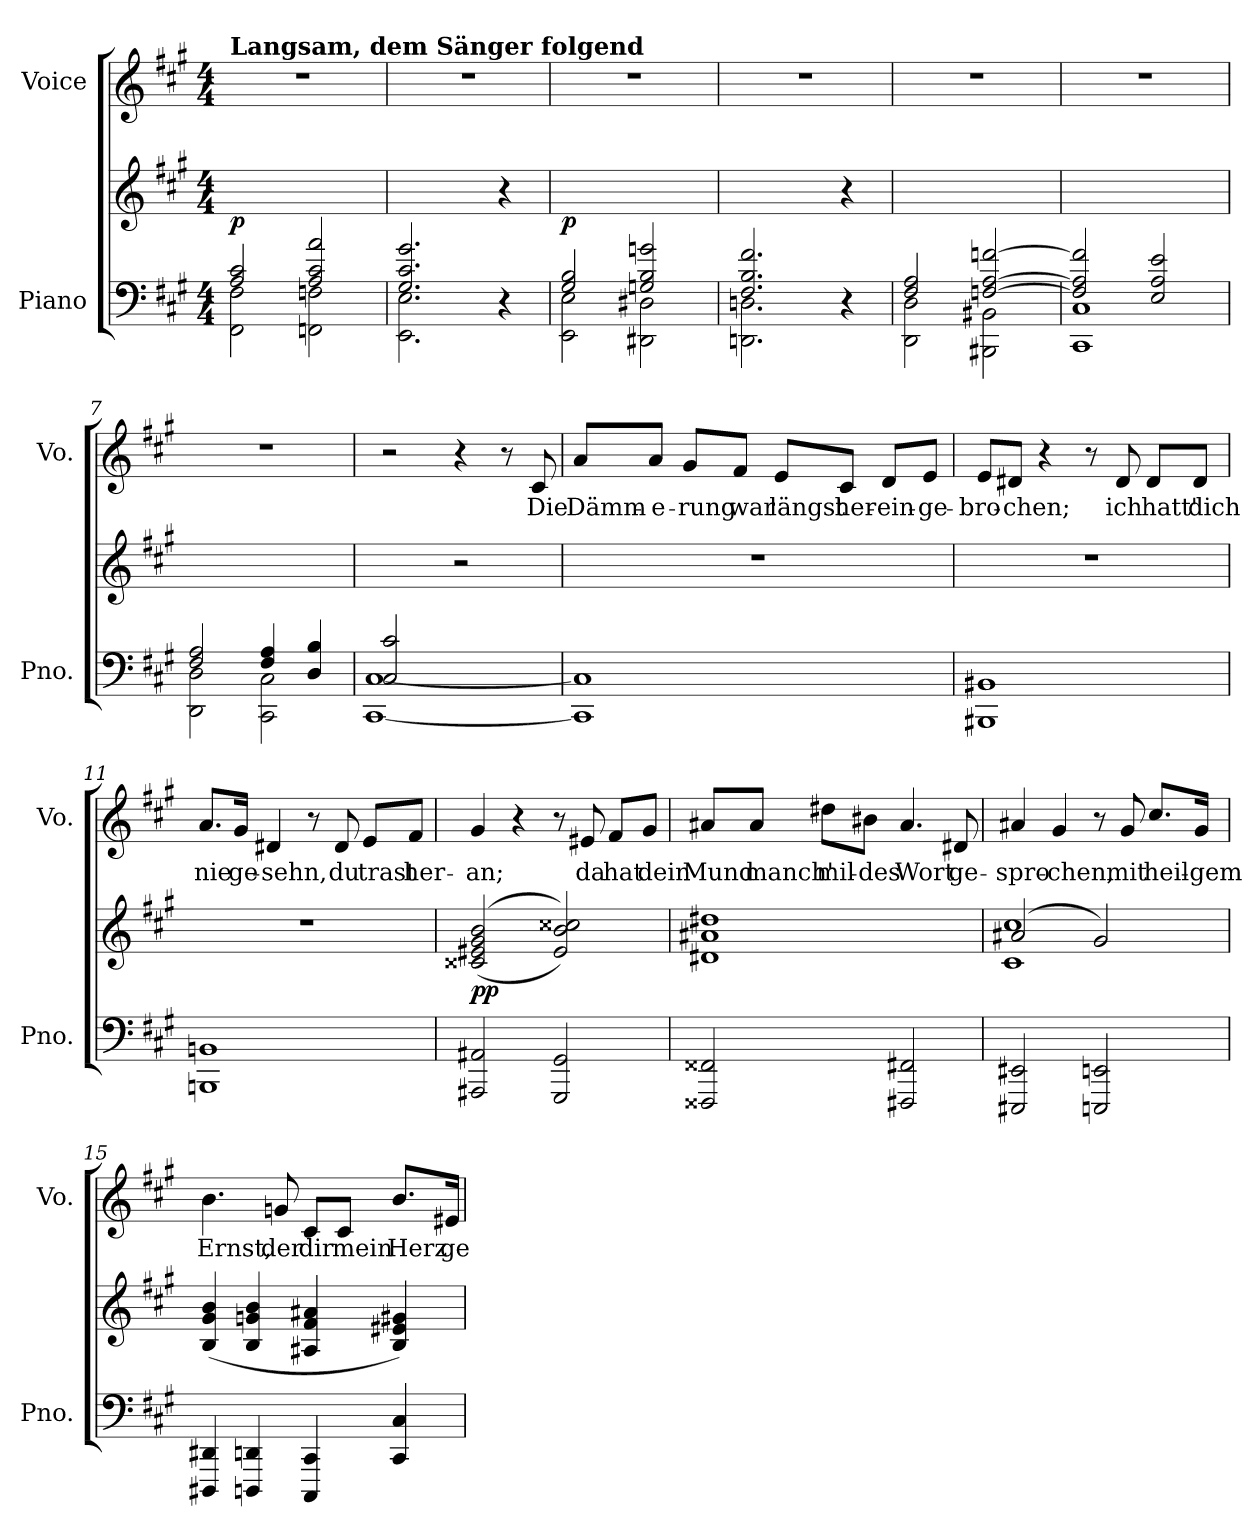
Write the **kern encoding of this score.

**kern	**kern	**dynam	**kern	**text
*part2	*part2	*part2	*part1	*part1
*staff3	*staff2	*staff2/3	*staff1	*staff1
*I"Piano	*	*	*I"Voice	*
*I'Pno.	*	*	*I'Vo.	*
*clefF4	*clefG2	*	*clefG2	*
*k[f#c#g#]	*k[f#c#g#]	*	*k[f#c#g#]	*
*M4/4	*M4/4	*	*M4/4	*
=1	=1	=1	=1	=1
*^	*	*	*	*
!	!	!	!	!LO:TX:a:B:t=Langsam, dem Sänger folgend	!
!	!	!	!LO:DY:b	!	!
2A/ 2c#/	2FF#\ 2F#\	1ryy	p	1r	.
2A/ 2c#/ 2a/	2FFn\ 2Fn\	.	.	.	.
=2	=2	=2	=2	=2	=2
2.G#/ 2.c#/ 2.g#/	2.EE\ 2.E\	2.ryy	.	1r	.
4ryy	4r	4r	.	.	.
=3	=3	=3	=3	=3	=3
!	!	!	!LO:DY:b	!	!
2G#/ 2B/	2EE\ 2E\	1ryy	p	1r	.
2Gn/ 2B/ 2gn/	2DD#X\ 2D#X\	.	.	.	.
=4	=4	=4	=4	=4	=4
2.F#/ 2.B/ 2.f#/	2.DDn\ 2.Dn\	2.ryy	.	1r	.
4ryy	4r	4r	.	.	.
=5	=5	=5	=5	=5	=5
2F#/ 2A/	2DD\ 2D\	1ryy	.	1r	.
[2Fn/ [2A/ [2fn/	2BBB#X\ 2BB#X\	.	.	.	.
=6	=6	=6	=6	=6	=6
2F/] 2A/] 2f/]	1CC# 1C#	1ryy	.	1r	.
2E/ 2A/ 2e/	.	.	.	.	.
=7	=7	=7	=7	=7	=7
2F#/ 2A/	2DD\ 2D\	1ryy	.	1r	.
4F#/ 4A/	2CC#\ 2C#\	.	.	.	.
4D/ 4B/	.	.	.	.	.
=8	=8	=8	=8	=8	=8
2C#/ 2c#/	[1CC# [1C#	2ryy	.	2r	.
2ryy	.	2r	.	4r	.
.	.	.	.	8r	.
!	!	!	!	!	!LO:LY:b
.	.	.	.	8c#/	Die
*v	*v	*	*	*	*
!!LO:LB:g=z
=9	=9	=9	=9	=9
!	!	!	!	!LO:LY:b
1CC#] 1C#]	1r	.	8a/L	Dämm-
!	!	!	!	!LO:LY:b
.	.	.	8a/J	-e-
!	!	!	!	!LO:LY:b
.	.	.	8g#/L	-rung
!	!	!	!	!LO:LY:b
.	.	.	8f#/J	war
!	!	!	!	!LO:LY:b
.	.	.	8e/L	längst
!	!	!	!	!LO:LY:b
.	.	.	8c#/J	her-
!	!	!	!	!LO:LY:b
.	.	.	8d/L	-ein-
!	!	!	!	!LO:LY:b
.	.	.	8e/J	-ge-
=10	=10	=10	=10	=10
!	!	!	!	!LO:LY:b
1BBB#X 1BB#X	1r	.	8e/L	-bro-
!	!	!	!	!LO:LY:b
.	.	.	8d#X/J	-chen;
.	.	.	4r	.
.	.	.	8r	.
!	!	!	!	!LO:LY:b
.	.	.	8d#/	ich
!	!	!	!	!LO:LY:b
.	.	.	8d#/L	hatt'
!	!	!	!	!LO:LY:b
.	.	.	8d#/J	dich
=11	=11	=11	=11	=11
!	!	!	!	!LO:LY:b
1BBBn 1BBn	1r	.	8.a/L	nie
!	!	!	!	!LO:LY:b
.	.	.	16g#/Jk	ge-
!	!	!	!	!LO:LY:b
.	.	.	4d#X/	-sehn,
.	.	.	8r	.
!	!	!	!	!LO:LY:b
.	.	.	8d#/	du
!	!	!	!	!LO:LY:b
.	.	.	8e/L	trast
!	!	!	!	!LO:LY:b
.	.	.	8f#/J	her-
!!LO:LB:g=z
=12	=12	=12	=12	=12
!	!	!LO:DY:b	!	!LO:LY:b
2AAA#X/ 2AA#X/	(>(<2c##X/ 2e#X/ 2g#/ 2b/	pp	4g#/	-an;
.	.	.	4r	.
2GGG#/ 2GG#/	2e#/ 2b/ 2cc##X/))	.	8r	.
!	!	!	!	!LO:LY:b
.	.	.	8e#X/	da
!	!	!	!	!LO:LY:b
.	.	.	8f#/L	hat
!	!	!	!	!LO:LY:b
.	.	.	8g#/J	dein
=13	=13	=13	=13	=13
!	!	!	!	!LO:LY:b
2FFF##X/ 2FF##X/	1d#X 1a#X 1dd#X	.	8a#X/L	Mund
!	!	!	!	!LO:LY:b
.	.	.	8a#/J	manch'
!	!	!	!	!LO:LY:b
.	.	.	8dd#X\L	mil-
!	!	!	!	!LO:LY:b
.	.	.	8b#X\J	-des
!	!	!	!	!LO:LY:b
2FFF#X/ 2FF#X/	.	.	4.a#/	Wort
!	!	!	!	!LO:LY:b
.	.	.	8d#X/	ge-
=14	=14	=14	=14	=14
*	*^	*	*	*
!	!	!	!	!	!LO:LY:b
2EEE#X/ 2EE#X/	(>2a#X/	1c# 1cc#	.	4a#X/	-spro-
!	!	!	!	!	!LO:LY:b
.	.	.	.	4g#/	-chen,
2EEEn/ 2EEn/	2g#/)	.	.	8r	.
!	!	!	!	!	!LO:LY:b
.	.	.	.	8g#/	mit
!	!	!	!	!	!LO:LY:b
.	.	.	.	8.cc#/L	heil-
!	!	!	!	!	!LO:LY:b
.	.	.	.	16g#/Jk	-gem
*	*v	*v	*	*	*
!!LO:LB:g=z
=15	=15	=15	=15	=15
!	!	!	!	!LO:LY:b
4DDD#X/ 4DD#X/	(<4B/ 4g#/ 4b/	.	4.b\	Ernst,
4DDDn/ 4DDn/	4B/ 4gn/ 4b/	.	.	.
!	!	!	!	!LO:LY:b
.	.	.	8gn/	der
!	!	!	!	!LO:LY:b
4CCC#/ 4CC#/	4A#X/ 4f#/ 4a#X/	.	8c#/L	dir
!	!	!	!	!LO:LY:b
.	.	.	8c#/J	mein
!	!	!	!	!LO:LY:b
4CC#/ 4C#/	4B/ 4e#X/ 4g#X/)	.	8.b/L	Herz
!	!	!	!	!LO:LY:b
.	.	.	16e#X/Jk	ge-
=	=	=	=	=
*-	*-	*-	*-	*-
